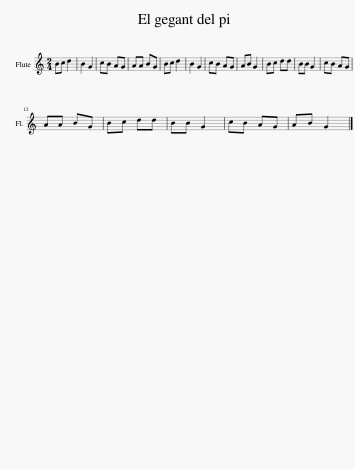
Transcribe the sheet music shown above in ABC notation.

X:1
L:1/8
M:2/4
I:linebreak $
K:C
V:1 treble
V:1
 Bc d2 | B2 G2 | cB AG | AA BG | Bc d2 | %5
 B2 G2 | cB AG | AB G2 | Bc dd | BB G2 | %10
 cB AG |$ AA BG | Bc dd | BB G2 | cB AG | %15
 AB G2 |] %16
